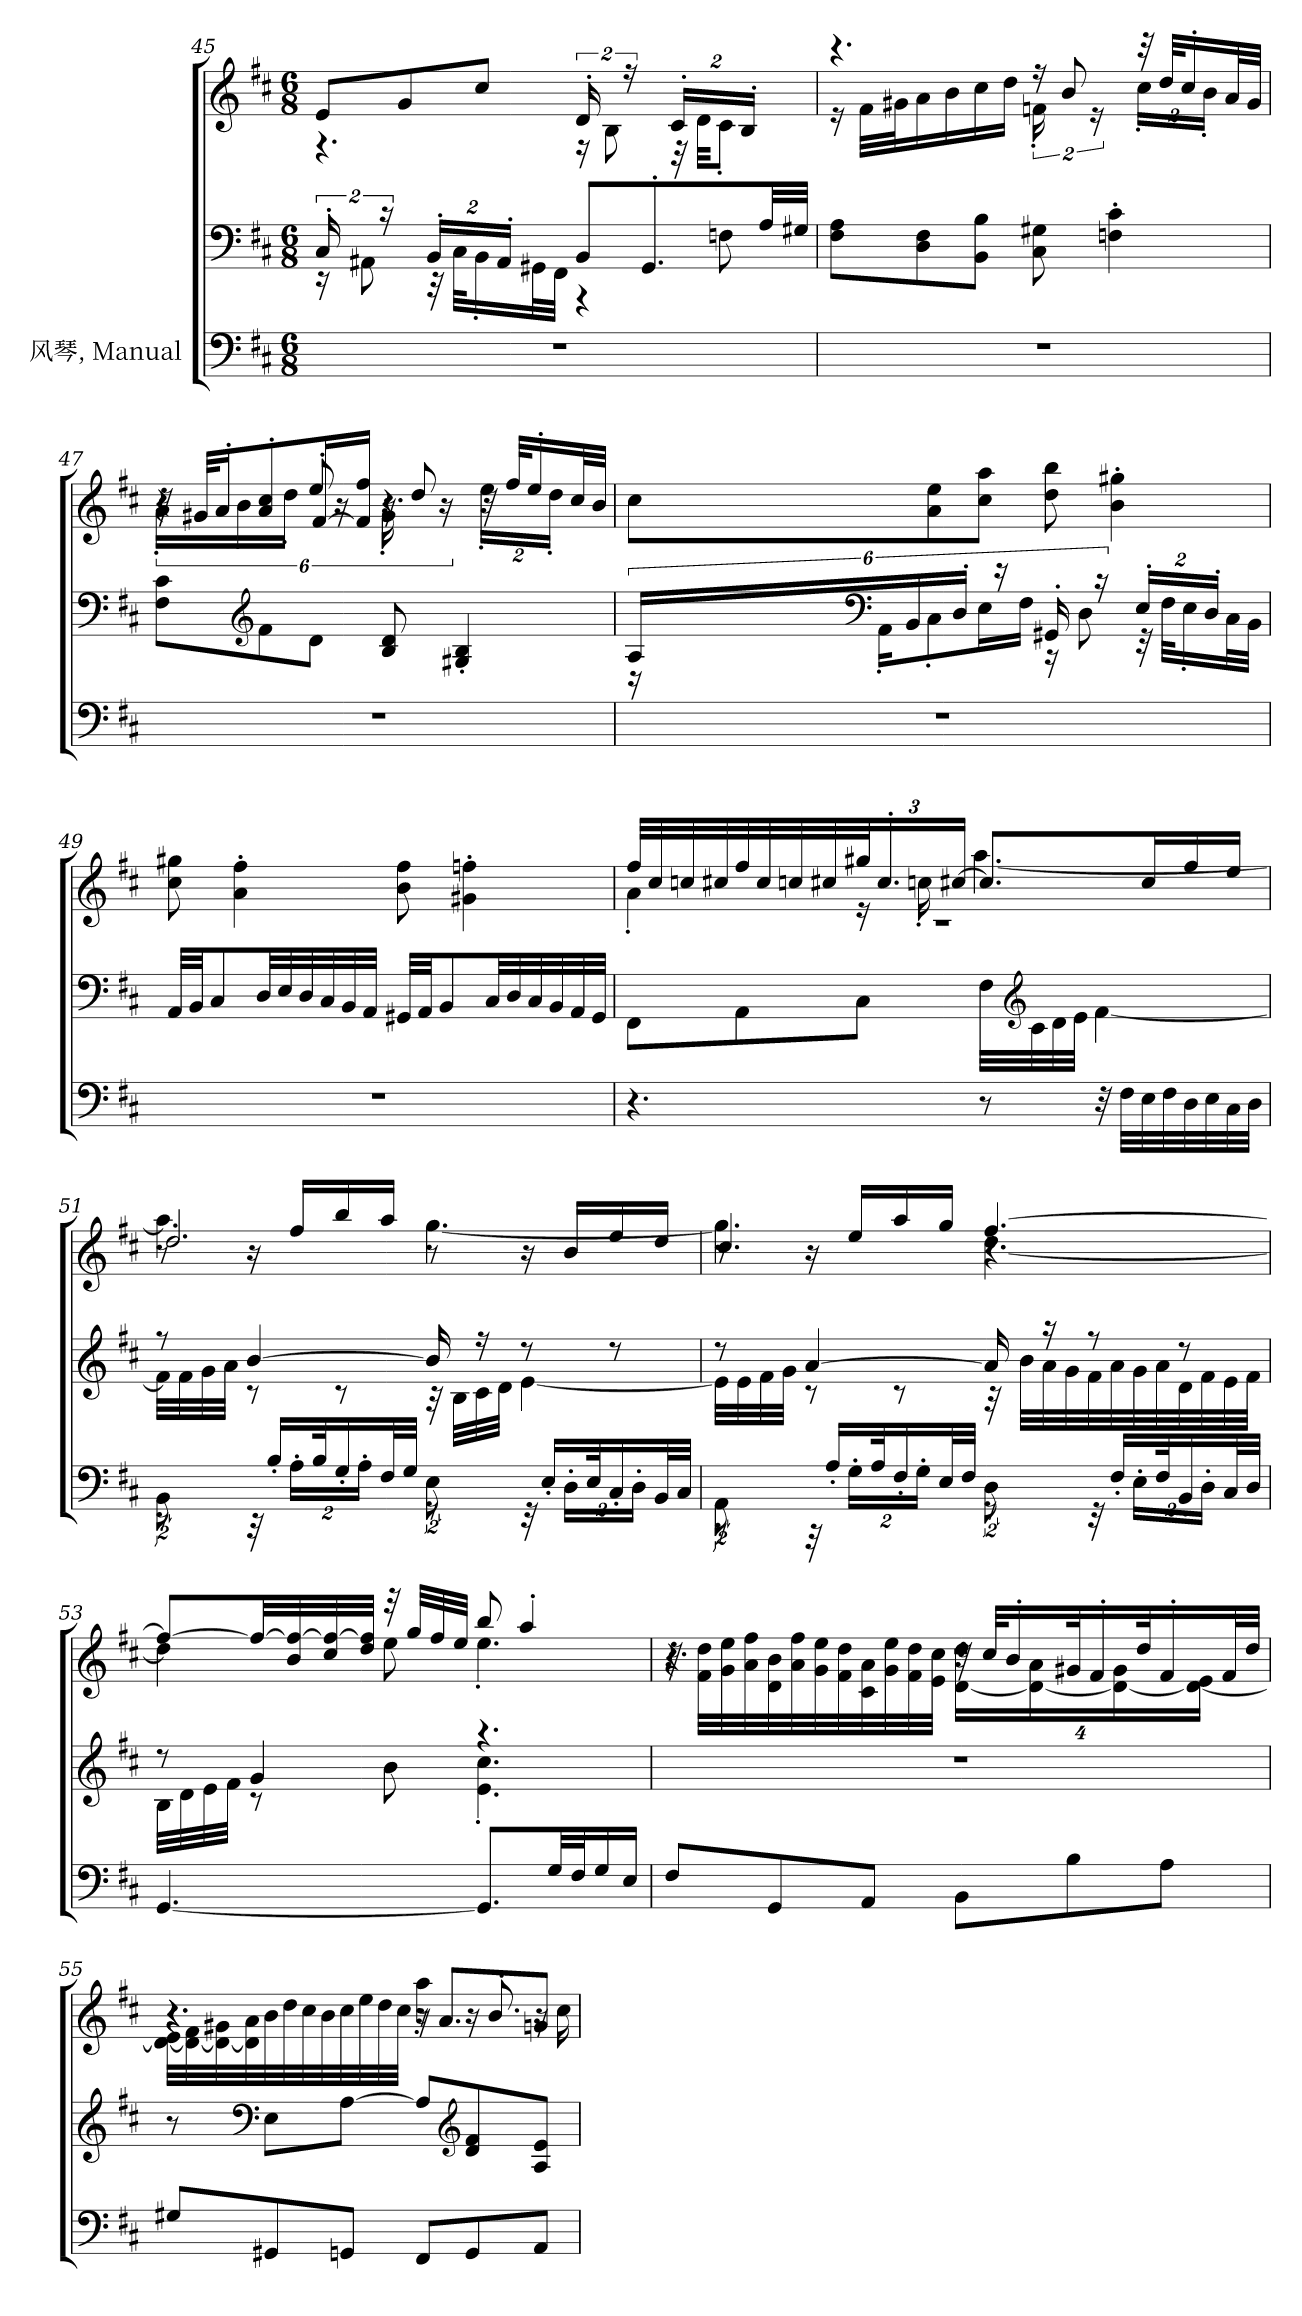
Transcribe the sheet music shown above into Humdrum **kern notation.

**kern	**kern	**kern
*part1	*part1	*part1
*staff3	*staff2	*staff1
*I"风琴, Manual	*	*
*clefF4	*clefF4	*clefG2
*k[f#c#]	*k[f#c#]	*k[f#c#]
*M6/8	*M6/8	*M6/8
=45	=45	=45
*	*^	*^
2.r	32%3C#'/	16r	8e/L	4.r
.	.	8AA#X\	.	.
.	32%3r	.	.	.
.	.	.	8g/	.
.	32%3BB'/L	32r	.	.
.	.	32C#\KLL	.	.
.	.	16BB'\	8cc#/J	.
.	32%3AA#'/J	.	.	.
.	.	32GG#X\L	.	.
.	.	32FF#\JJJ	.	.
.	8BB/L	4r	32%3d'/	16r
.	.	.	.	8B\
.	.	.	32%3r	.
.	8.GG#'/	.	.	.
.	.	.	32%3c#'/L	32r
.	.	.	.	32d\KKL
.	.	8Fn\	.	8c#'\J
.	.	.	32%3B'/J	.
.	32A/LL	.	.	.
.	32G#X/JJJ	.	.	.
*	*v	*v	*	*
!!LO:LB:g=z	!!
=46	=46	=46	=46
2.r	8F#\ 8A\L	4.r	16r
.	.	.	32f#\LLL
.	.	.	32g#X\J
.	8D\ 8F#\	.	16a\
.	.	.	16b\
.	8BB\ 8B\J	.	16cc#\
.	.	.	16dd\JJ
.	8C#\ 8G#X\	16r	32%3fn'\
.	.	8b/	.
.	.	.	32%3r
.	4Fn\' 4c#\'	.	.
.	.	32r	32%3cc#'\L
.	.	32dd/KLL	.
.	.	16cc#'/	.
.	.	.	32%3b'\J
.	.	32a/L	.
.	.	32g#/JJJ	.
=47	=47	=47	=47
*	*	*	*^
2.r	8F#\ 8c#\L	4r	32%3a'\L	32r
.	.	.	.	32g#X/KLL
.	.	.	.	16a'/J
.	.	.	32%3b'\	.
*	*clefG2	*	*	*
.	8f#\	.	.	8a/' 8cc#/'
.	.	.	32%3dd'\J	.
.	8d\J	8ee'/	.	[16f#/L
.	.	.	32%3r	.
.	.	.	.	16f#/] 16ff#/JJ
.	8B/ 8d/	4.r	32%3g#'\	16r
.	.	.	.	8dd/
.	.	.	32%3r	.
.	4G#X/' 4B/'	.	.	.
.	.	.	32%3ee'\L	32r
.	.	.	.	32ff#/KLL
.	.	.	.	16ee'/
.	.	.	32%3dd'\J	.
.	.	.	.	32cc#/L
.	.	.	.	32b/JJJ
*	*	*v	*v	*v
!!LO:PB:g=z
=48	=48	=48
*	*^	*
2.r	32%3A/L	16r	8cc#\L
*	*clefF4	*	*
.	.	16AA'\KL	.
.	32%3BB'/	.	.
.	.	8C#'\	8a\ 8ee\
.	32%3D'/J	.	.
.	.	16E\L	8cc#\ 8aa\J
.	32%3r	.	.
.	.	16F#\JJ	.
.	32%3GG#X'/	16r	8dd\ 8bb\
.	.	8D\	.
.	32%3r	.	.
.	.	.	4b\' 4gg#X\'
.	32%3E'/L	32r	.
.	.	32F#\KLL	.
.	.	16E'\	.
.	32%3D'/J	.	.
.	.	32C#\L	.
.	.	32BB\JJJ	.
*	*v	*v	*
=49	=49	=49
2.r	32AA/LLL	8cc#\ 8gg#X\
.	32BB/JJ	.
.	8C#/	.
.	.	4a\' 4ff#\'
.	32D/LL	.
.	32E/	.
.	32D/	.
.	32C#/	.
.	32BB/	.
.	32AA/JJJ	.
.	32GG#X/LLL	8b\ 8ff#\
.	32AA/JJ	.
.	8BB/	.
.	.	4g#X\' 4ffn\'
.	32C#/LL	.
.	32D/	.
.	32C#/	.
.	32BB/	.
.	32AA/	.
.	32GG#/JJJ	.
!!LO:LB:g=z
=50	=50	=50
*	*^	*^
4.r	2.r	8FF#\L	32ff#/LLL	4a'\
.	.	.	32cc#/	.
.	.	.	32ccn/	.
.	.	.	32cc#X/	.
.	.	8AA\	32ff#/	.
.	.	.	32cc#/	.
.	.	.	32ccn/	.
.	.	.	32cc#X/	.
*	*	*	*Xbrackettup	*
.	.	8C#\J	48gg#X/J	16r
.	.	.	24.cc#'/	.
.	.	.	.	16ccn'\
.	.	.	[24cc#X/JJ	.
8r	.	32F#\LLL	8.cc#/L]	[4.aa\
*	*clefG2	*	*	*
.	.	32c#\	.	.
.	.	32d\	.	.
.	.	32e\JJJ	.	.
32r	.	[4f#\	.	.
32F#\LLL	.	.	.	.
32E\	.	.	16cc#/L	.
32F#\	.	.	.	.
32D\	.	.	16ff#/	.
32E\	.	.	.	.
32C#\	.	.	16ee/JJ	.
32D\JJJ	.	.	.	.
!!LO:LB:g=z
=51	=51	=51	=51	=51
*^	*	*	*	*^
16%3BB\	8r	8r	32f#\LLL]	8r	4.aa\]	2.dd/
.	.	.	32f#\	.	.	.
.	.	.	32g\	.	.	.
.	.	.	32a\JJJ	.	.	.
.	32r	[4b/	8r	16r	.	.
.	16B'/LL	.	.	.	.	.
32%3A'\L	.	.	.	16ff#/LL	.	.
.	32B/K	.	.	.	.	.
.	16G'/	.	8r	16bb/	.	.
32%3A'\J	.	.	.	.	.	.
.	32F#/L	.	.	16aa/JJ	.	.
.	32G/JJJ	.	.	.	.	.
16%3E\	8r	16b/]	32r	8r	[4.gg\	.
.	.	.	32B\LLL	.	.	.
.	.	16r	32c#\	.	.	.
.	.	.	32d\JJJ	.	.	.
.	32r	8r	[4e\	16r	.	.
.	16E'/LL	.	.	.	.	.
32%3D'\L	.	.	.	16b/LL	.	.
.	32E/K	.	.	.	.	.
.	16C#'/	8r	.	16ee/	.	.
32%3D'\J	.	.	.	.	.	.
.	32BB/L	.	.	16dd/JJ	.	.
.	32C#/JJJ	.	.	.	.	.
!!LO:LB:g=z	!!	!!
=52	=52	=52	=52	=52	=52	=52
16%3AA\	8r	8r	32e\LLL]	8r	4.gg\]	4.cc#/
.	.	.	32e\	.	.	.
.	.	.	32f#\	.	.	.
.	.	.	32g\JJJ	.	.	.
.	32r	[4a/	8r	16r	.	.
.	16A'/LL	.	.	.	.	.
32%3G'\L	.	.	.	16ee/LL	.	.
.	32A/K	.	.	.	.	.
.	16F#'/	.	8r	16aa/	.	.
32%3G'\J	.	.	.	.	.	.
.	32E/L	.	.	16gg/JJ	.	.
.	32F#/JJJ	.	.	.	.	.
16%3D\	8r	16a/]	32r	[4.ff#/	[4.dd\	4.r
.	.	.	32b\LLL	.	.	.
.	.	16r	32a\	.	.	.
.	.	.	32g\	.	.	.
.	32r	8r	32f#\	.	.	.
.	16F#'/LL	.	32a\	.	.	.
32%3E'\L	.	.	32g\	.	.	.
.	32F#/K	.	32a\	.	.	.
.	16BB'/	8r	32d\	.	.	.
32%3D'\J	.	.	32f#\	.	.	.
.	32C#/L	.	32e\	.	.	.
.	32D/JJJ	.	32f#\JJJ	.	.	.
*v	*v	*	*	*	*v	*v
=53	=53	=53	=53	=53
[4.GG/	8r	32B\LLL	8ff#/L_	4dd\]
.	.	32d\	.	.
.	.	32e\	.	.
.	.	32f#\JJJ	.	.
.	4g/	8r	32ff#/LL_	.
.	.	.	32b/ 32ff#/_	.
.	.	.	32cc#/ 32ff#/_	.
.	.	.	32dd/ 32ff#/]JJJ	.
.	.	8b\	32r	8ee\
.	.	.	32gg/LLL	.
.	.	.	32ff#/	.
.	.	.	32ee/JJJ	.
8.GG/L]	4.r	4.e\' 4.cc#\'	8bb/	4.ee'\
.	.	.	4aa'/	.
32G/LL	.	.	.	.
32F#/J	.	.	.	.
16G/	.	.	.	.
16E/JJ	.	.	.	.
*	*v	*v	*	*
!!LO:PB:g=z
=54	=54	=54	=54
*	*	*	*^
8F#/L	2.r	2.r	32r	4.r
.	.	.	32f#\ 32dd\LLL	.
.	.	.	32g\ 32ee\	.
.	.	.	32a\ 32ff#\	.
8GG/	.	.	32d\ 32b\	.
.	.	.	32a\ 32ff#\	.
.	.	.	32g\ 32ee\	.
.	.	.	32f#\ 32dd\	.
8AA/J	.	.	32c#\ 32a\	.
.	.	.	32g\ 32ee\	.
.	.	.	32f#\ 32dd\	.
.	.	.	32e\ 32cc#\JJJ	.
8BB\L	.	.	[32%3d\ 32%3dd\L	32r
.	.	.	.	32cc#/KLL
.	.	.	.	16b'/
.	.	.	32%3d\_ 32%3a\	.
8B\	.	.	.	32g#X/K
.	.	.	.	16f#'/
.	.	.	32%3d\_ 32%3g#\	.
.	.	.	.	32dd/K
8A\J	.	.	.	16f#'/
.	.	.	32%3d\_ 32%3e\J	.
.	.	.	.	32f#/L
.	.	.	.	32dd/JJJ
!!LO:LB:g=z	!!	!!
=55	=55	=55	=55	=55
8G#X/L	8r	4.r	32d\_ 32e\LLL	4.r
.	.	.	32d\_ 32f#\	.
.	.	.	32d\_ 32g#X\	.
.	.	.	32d\] 32a\	.
*	*clefF4	*	*	*
8GG#X/	8E\L	.	32b\	.
.	.	.	32dd\	.
.	.	.	32cc#\	.
.	.	.	32b\	.
8GGn/J	[8A\J	.	32cc#\	.
.	.	.	32ee\	.
.	.	.	32dd\	.
.	.	.	32cc#\JJJ	.
8FF#/L	8A/L]	8r	4aa'\	16r
.	.	.	.	8.a/L
*	*clefG2	*	*	*
8GG/	8d/ 8f#/	16r	.	.
.	.	8.b'/	.	.
8AA/J	8A/ 8e/J	.	16r	8gn/J
.	.	.	16cc#\	.
*	*	*v	*v	*v
=	=	=
*-	*-	*-
